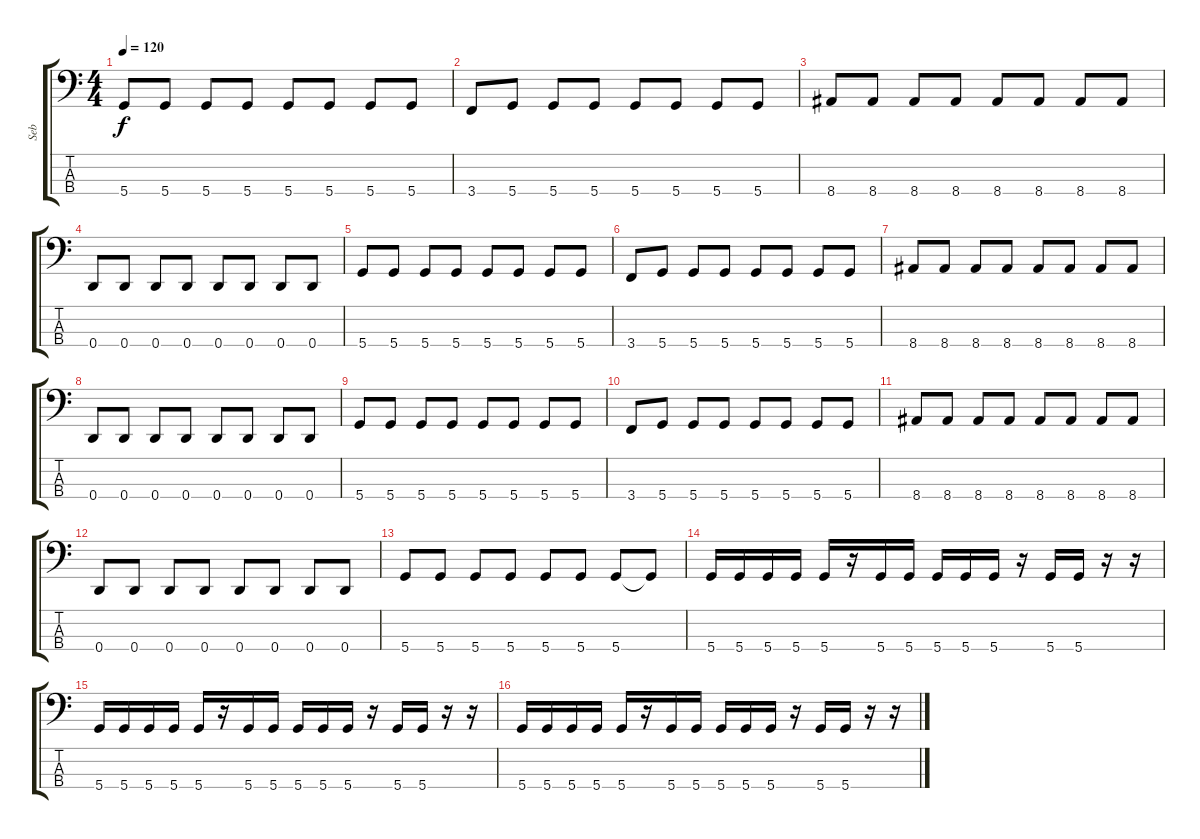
\track ("Seb" "Seb") {instrument electricbasspick}
\staff {score tabs}
\tuning (G2 D2 A1 D1) {hide}
\ts (4 4)
\tempo 120
\clef f4
\ks c
5.4.8{dy f} 5.4.8 5.4.8 5.4.8 5.4.8 5.4.8 5.4.8 5.4.8 |
3.4.8 5.4.8 5.4.8 5.4.8 5.4.8 5.4.8 5.4.8 5.4.8 |
8.4.8 8.4.8 8.4.8 8.4.8 8.4.8 8.4.8 8.4.8 8.4.8 |
0.4.8 0.4.8 0.4.8 0.4.8 0.4.8 0.4.8 0.4.8 0.4.8 |
5.4.8 5.4.8 5.4.8 5.4.8 5.4.8 5.4.8 5.4.8 5.4.8 |
3.4.8 5.4.8 5.4.8 5.4.8 5.4.8 5.4.8 5.4.8 5.4.8 |
8.4.8 8.4.8 8.4.8 8.4.8 8.4.8 8.4.8 8.4.8 8.4.8 |
0.4.8 0.4.8 0.4.8 0.4.8 0.4.8 0.4.8 0.4.8 0.4.8 |
5.4.8 5.4.8 5.4.8 5.4.8 5.4.8 5.4.8 5.4.8 5.4.8 |
3.4.8 5.4.8 5.4.8 5.4.8 5.4.8 5.4.8 5.4.8 5.4.8 |
8.4.8 8.4.8 8.4.8 8.4.8 8.4.8 8.4.8 8.4.8 8.4.8 |
0.4.8 0.4.8 0.4.8 0.4.8 0.4.8 0.4.8 0.4.8 0.4.8 |
5.4.8 5.4.8 5.4.8 5.4.8 5.4.8 5.4.8 5.4.8 5.4{t}.8 |
5.4.16 5.4.16 5.4.16 5.4.16 5.4.16 r.16 5.4.16 5.4.16 5.4.16 5.4.16 5.4.16 r.16 5.4.16 5.4.16 r.16 r.16 |
5.4.16 5.4.16 5.4.16 5.4.16 5.4.16 r.16 5.4.16 5.4.16 5.4.16 5.4.16 5.4.16 r.16 5.4.16 5.4.16 r.16 r.16 |
5.4.16 5.4.16 5.4.16 5.4.16 5.4.16 r.16 5.4.16 5.4.16 5.4.16 5.4.16 5.4.16 r.16 5.4.16 5.4.16 r.16 r.16
